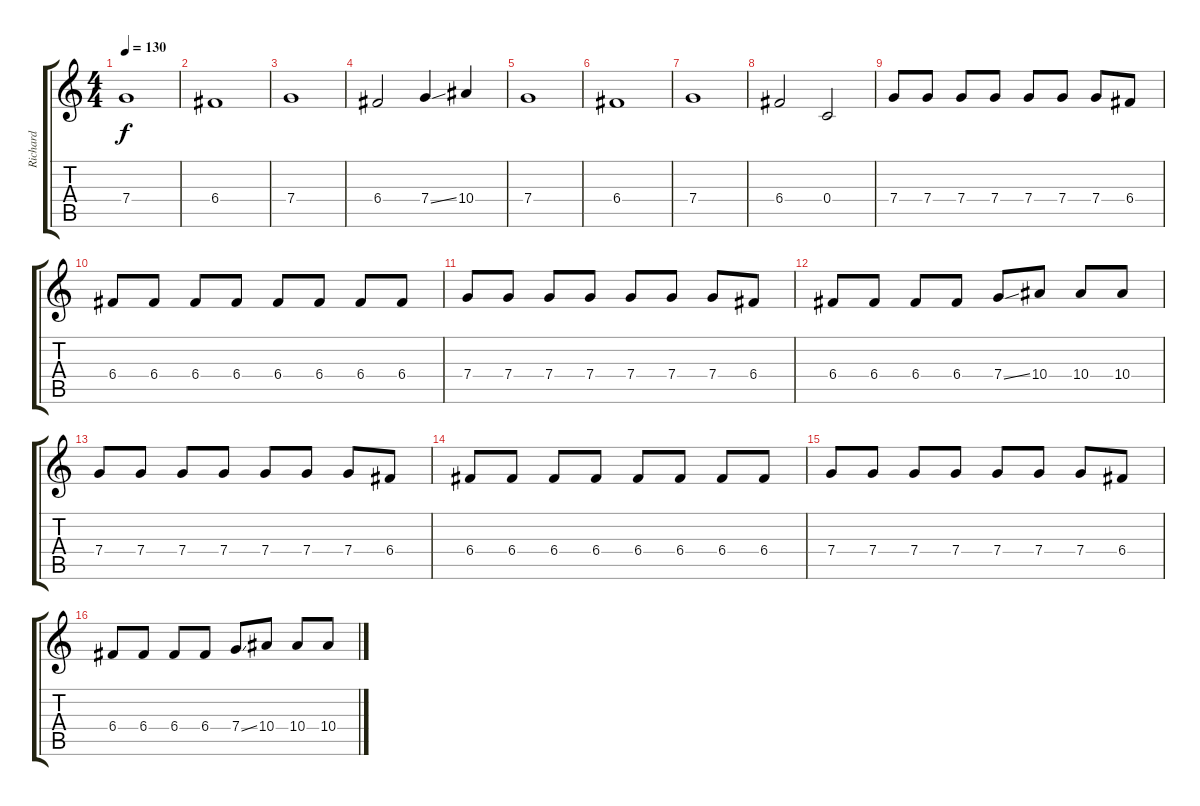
\track ("Richard" "Richard") {instrument electricguitarjazz}
\staff {score tabs}
\tuning (D4 A3 F3 C3 G2 C2) {hide}
\ts (4 4)
\tempo 130
\clef g2
\ks c
7.4.1{dy f instrument electricguitarjazz} |
6.4.1 |
7.4.1 |
6.4.2 7.4{ss}.4 10.4.4 |
7.4.1 |
6.4.1 |
7.4.1 |
6.4.2 0.4.2 |
7.4.8 7.4.8 7.4.8 7.4.8 7.4.8 7.4.8 7.4.8 6.4.8 |
6.4.8 6.4.8 6.4.8 6.4.8 6.4.8 6.4.8 6.4.8 6.4.8 |
7.4.8 7.4.8 7.4.8 7.4.8 7.4.8 7.4.8 7.4.8 6.4.8 |
6.4.8 6.4.8 6.4.8 6.4.8 7.4{ss}.8 10.4.8 10.4.8 10.4.8 |
7.4.8 7.4.8 7.4.8 7.4.8 7.4.8 7.4.8 7.4.8 6.4.8 |
6.4.8 6.4.8 6.4.8 6.4.8 6.4.8 6.4.8 6.4.8 6.4.8 |
7.4.8 7.4.8 7.4.8 7.4.8 7.4.8 7.4.8 7.4.8 6.4.8 |
6.4.8 6.4.8 6.4.8 6.4.8 7.4{ss}.8 10.4.8 10.4.8 10.4.8
